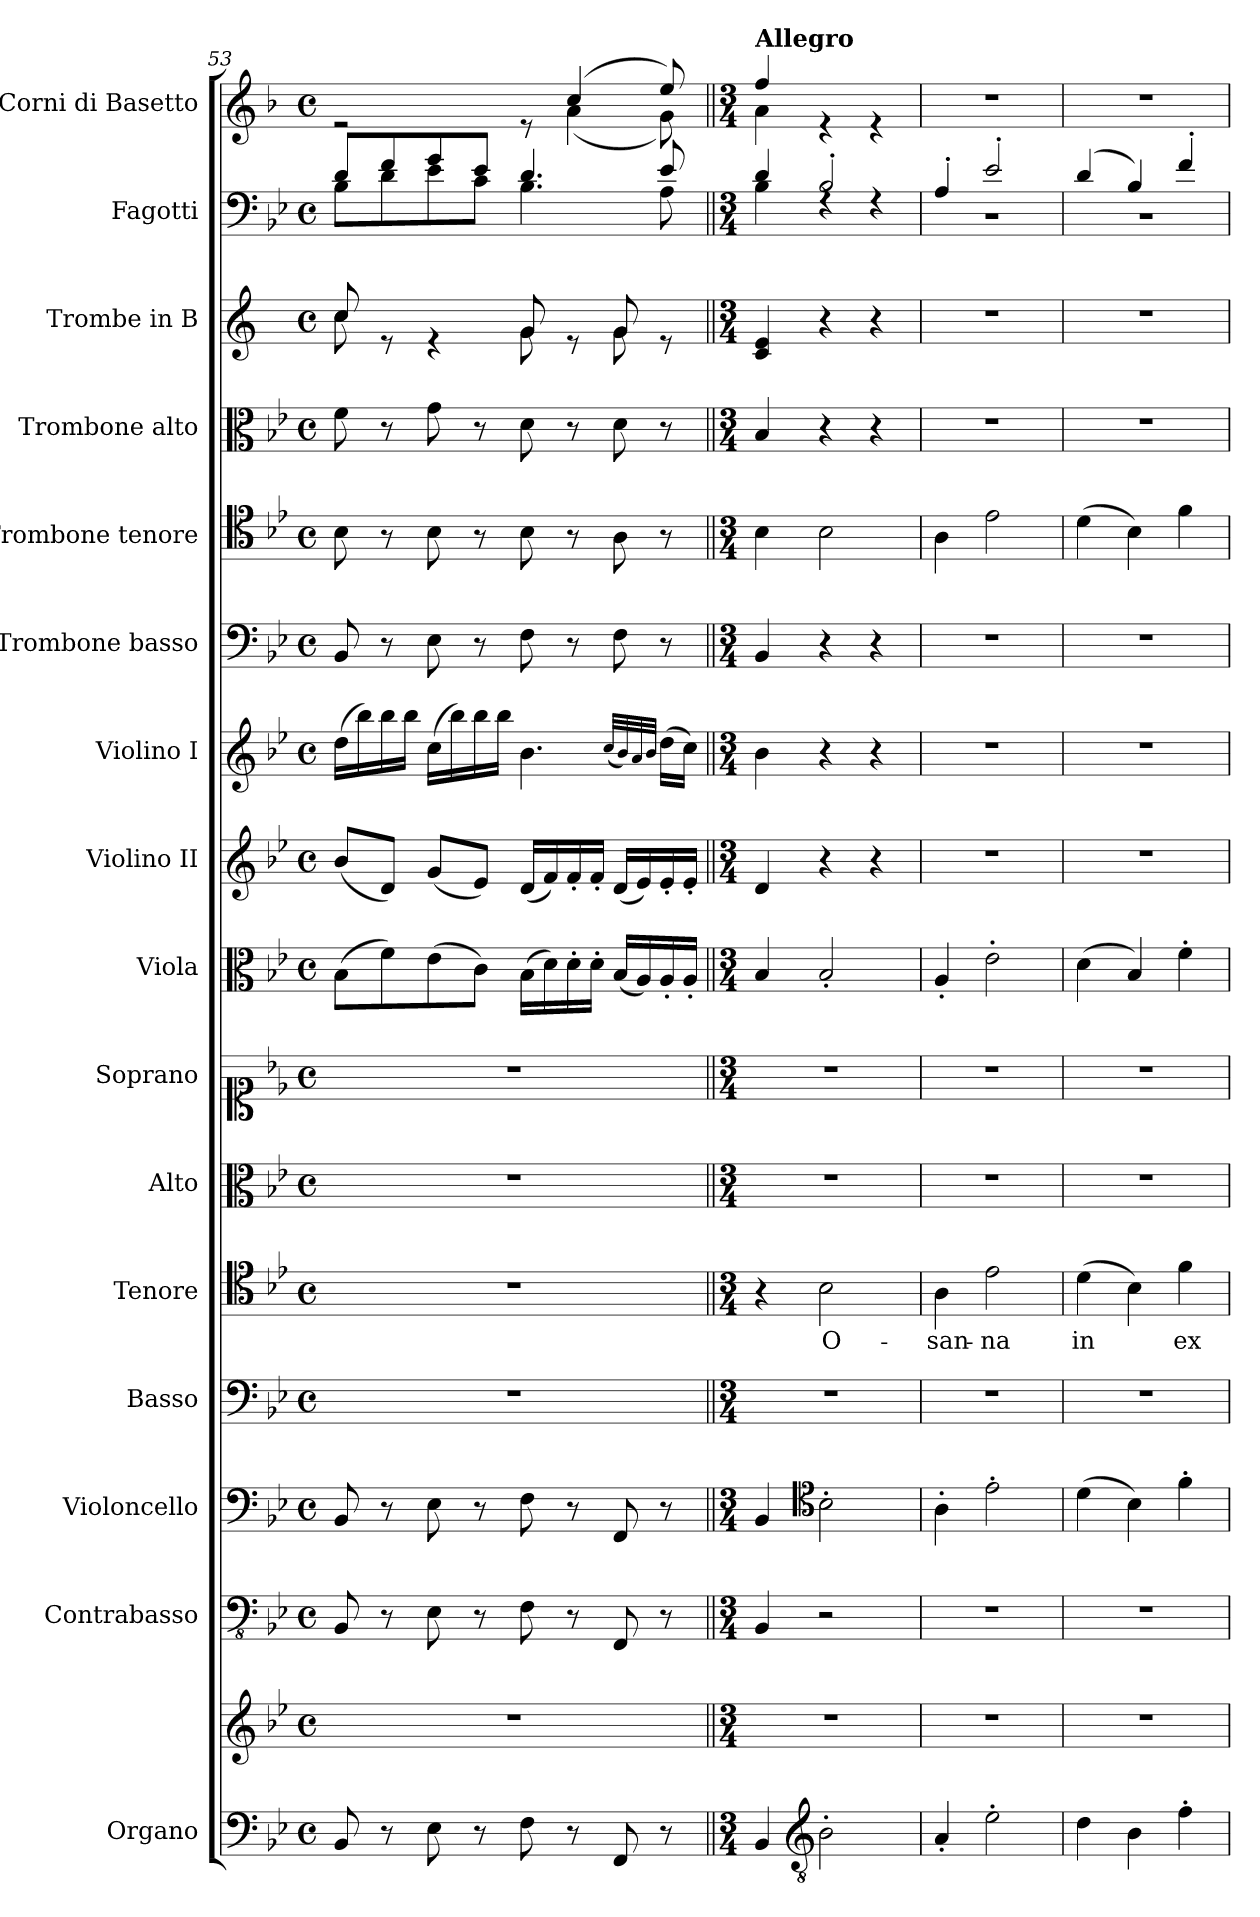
**kern	**kern	**kern	**kern	**kern	**kern	**text	**dynam	**kern	**kern	**kern	**kern	**kern	**kern	**kern	**kern	**kern	**kern	**kern	**text
*part16	*part16	*part15	*part14	*part13	*part12	*part12	*part12	*part11	*part10	*part9	*part8	*part7	*part6	*part5	*part4	*part3	*part2	*part1	*part1
*staff17	*staff16	*staff15	*staff14	*staff13	*staff12	*staff12	*staff12	*staff11	*staff10	*staff9	*staff8	*staff7	*staff6	*staff5	*staff4	*staff3	*staff2	*staff1	*staff1
*I"Organo	*	*I"Contrabasso	*I"Violoncello	*I"Basso	*I"Tenore	*	*	*I"Alto	*I"Soprano	*I"Viola	*I"Violino II	*I"Violino I	*I"Trombone basso	*I"Trombone tenore	*I"Trombone alto	*I"Trombe in B	*I"Fagotti	*I"Corni di Basetto	*
*I'Org.	*	*I'Cb.	*I'Vc.	*I'B.	*I'T.	*	*	*I'A.	*I'S.	*I'Vla.	*I'Vln. II	*I'Vln. I	*I'Tbn. B	*I'Tbn. T	*I'Tbn. A	*I'Tr. in B	*I'Fag.	*I'Cor. di B.	*
*clefF4	*clefG2	*clefFv4	*clefF4	*clefF4	*clefC4	*	*	*clefC3	*clefC1	*clefC3	*clefG2	*clefG2	*clefF4	*clefC4	*clefC3	*clefG2	*clefF4	*clefG2	*
*	*	*	*	*	*	*	*	*	*	*	*	*	*	*	*	*ITrd1c2	*	*ITrd4c7	*
*k[b-e-]	*k[b-e-]	*k[b-e-]	*k[b-e-]	*k[b-e-]	*k[b-e-]	*	*	*k[b-e-]	*k[b-e-]	*k[b-e-]	*k[b-e-]	*k[b-e-]	*k[b-e-]	*k[b-e-]	*k[b-e-]	*k[b-e-]	*k[b-e-]	*k[b-e-]	*
*M4/4	*M4/4	*M4/4	*M4/4	*M4/4	*M4/4	*	*	*M4/4	*M4/4	*M4/4	*M4/4	*M4/4	*M4/4	*M4/4	*M4/4	*M4/4	*M4/4	*M4/4	*
*met(c)	*met(c)	*met(c)	*met(c)	*met(c)	*met(c)	*	*	*met(c)	*met(c)	*met(c)	*met(c)	*met(c)	*met(c)	*met(c)	*met(c)	*met(c)	*met(c)	*met(c)	*
=53	=53	=53	=53	=53	=53	=53	=53	=53	=53	=53	=53	=53	=53	=53	=53	=53	=53	=53	=53
*	*	*	*	*	*	*	*	*	*	*	*	*	*	*	*	*^	*^	*^	*
8BB-/	1r	8BBB-/	8BB-/	1r	1r	.	.	1r	1r	(>8B-\L	(<8b-/L	(>16dd\LL	8BB-/	8B-\	8f\	8b-/	8b-\	8d/L	8B-\L	2re	8ryy	.
.	.	.	.	.	.	.	.	.	.	.	.	16bb-\)	.	.	.	.	.	.	.	.	.	.
*	*	*	*	*	*	*	*	*	*	*	*	*	*	*	*	*	*	*	*	*v	*v	*
8r	.	8r	8r	.	.	.	.	.	.	8f\)	8d/J)	16bb-\	8r	8r	8r	8re	4.ryy	8f/	8d\	.	.
.	.	.	.	.	.	.	.	.	.	.	.	16bb-\JJ	.	.	.	.	.	.	.	.	.
8E-\	.	8EE-\	8E-\	.	.	.	.	.	.	(>8e-\	(<8g/L	(>16cc\LL	8E-\	8B-\	8g\	4re	.	8g/	8e-\	.	.
.	.	.	.	.	.	.	.	.	.	.	.	16bb-\)	.	.	.	.	.	.	.	.	.
8r	.	8r	8r	.	.	.	.	.	.	8c\J)	8e-/J)	16bb-\	8r	8r	8r	.	.	8e-/J	8c\J	.	.
.	.	.	.	.	.	.	.	.	.	.	.	16bb-\JJ	.	.	.	.	.	.	.	.	.
8F\	.	8FF\	8F\	.	.	.	.	.	.	(>16B-\LL	(<16d/LL	4.b-\	8F\	8B-\	8d\	8f/	8f\	4.d/	4.B-\	8re	.
.	.	.	.	.	.	.	.	.	.	16d\)	16f/)	.	.	.	.	.	.	.	.	.	.
*	*	*	*	*	*	*	*	*	*	*	*	*	*	*	*	*	*	*	*	*^	*
8r	.	8r	8r	.	.	.	.	.	.	16d'\	16f'/	.	8r	8r	8r	8re	8ryy	.	.	(>4f/	(<4d\	.
.	.	.	.	.	.	.	.	.	.	16d'\JJ	16f'/JJ	.	.	.	.	.	.	.	.	.	.	.
8FF/	.	8FFF/	8FF/	.	.	.	.	.	.	(<16B-/LL	(<16d/LL	.	8F\	8A\	8d\	8f/	8f\	.	.	.	.	.
.	.	.	.	.	.	.	.	.	.	16A/)	16e-/)	.	.	.	.	.	.	.	.	.	.	.
.	.	.	.	.	.	.	.	.	.	.	.	(<32qcc/LLL	.	.	.	.	.	.	.	.	.	.
.	.	.	.	.	.	.	.	.	.	.	.	32qb-/)	.	.	.	.	.	.	.	.	.	.
.	.	.	.	.	.	.	.	.	.	.	.	32qa/	.	.	.	.	.	.	.	.	.	.
.	.	.	.	.	.	.	.	.	.	.	.	32qb-/JJJ	.	.	.	.	.	.	.	.	.	.
8r	.	8r	8r	.	.	.	.	.	.	16A'/	16e-'/	(>16dd\LL	8r	8r	8r	8re	8ryy	8e-/	8A\	8a/)	8c\)	.
.	.	.	.	.	.	.	.	.	.	16A'/JJ	16e-'/JJ	16cc\JJ)	.	.	.	.	.	.	.	.	.	.
*	*	*	*	*	*	*	*	*	*	*	*	*	*	*	*	*v	*v	*	*	*	*	*
=54||	=54||	=54||	=54||	=54||	=54||	=54||	=54||	=54||	=54||	=54||	=54||	=54||	=54||	=54||	=54||	=54||	=54||	=54||	=54||	=54||	=54||
*M3/4	*M3/4	*M3/4	*M3/4	*M3/4	*M3/4	*	*	*M3/4	*M3/4	*M3/4	*M3/4	*M3/4	*M3/4	*M3/4	*M3/4	*M3/4	*M3/4	*	*M3/4	*	*
!	!	!	!	!	!	!	!	!	!	!	!	!	!	!	!	!	!	!	!LO:TX:a:B:t=Allegro	!	!
!	!	!	!	!	!	!	!	!	!	!	!	!	!	!	!	!	!	!	!	!	!LO:LY:b
4BB-/	2.r	4BBB-/	4BB-/	2.r	4r	.	.	2.r	2.r	4B-/	4d/	4b-\	4BB-/	4B-\	4B-/	4B-/ 4d/	4d/	4B-\	4b-/	4d\	.
*clefGv2	*	*	*clefC4	*	*	*	*	*	*	*	*	*	*	*	*	*	*	*	*	*	*
!	!	!	!	!	!	!LO:LY:b	!LO:DY:a	!	!	!	!	!	!	!	!	!	!	!	!	!	!
2B-'\	.	2r	2B-'\	.	2B-\	O-	other-dynamics	.	.	2B-'/	4r	4r	4r	2B-\	4r	4r	2B-'/	4rF	4re	2ryy	.
.	.	.	.	.	.	.	.	.	.	.	4r	4r	4r	.	4r	4r	.	4rF	4re	.	.
*	*	*	*	*	*	*	*	*	*	*	*	*	*	*	*	*	*	*	*v	*v	*
=55	=55	=55	=55	=55	=55	=55	=55	=55	=55	=55	=55	=55	=55	=55	=55	=55	=55	=55	=55	=55
!	!	!	!	!	!	!LO:LY:b	!	!	!	!	!	!	!	!	!	!	!	!	!	!
4A'/	2.r	2.r	4A'\	2.r	4A\	-san-	.	2.r	2.r	4A'/	2.r	2.r	2.r	4A\	2.r	2.r	4A'/	2.r	2.r	.
!	!	!	!	!	!	!LO:LY:b	!	!	!	!	!	!	!	!	!	!	!	!	!	!
2e-'\	.	.	2e-'\	.	2e-\	-na	.	.	.	2e-'\	.	.	.	2e-\	.	.	2e-'/	.	.	.
=56	=56	=56	=56	=56	=56	=56	=56	=56	=56	=56	=56	=56	=56	=56	=56	=56	=56	=56	=56	=56
!	!	!	!	!	!	!LO:LY:b	!	!	!	!	!	!	!	!	!	!	!	!	!	!
4d\	2.r	2.r	(>4d\	2.r	(>4d\	in	.	2.r	2.r	(>4d\	2.r	2.r	2.r	(>4d\	2.r	2.r	(>4d/	2.r	2.r	.
4B-\	.	.	4B-\)	.	4B-\)	.	.	.	.	4B-/)	.	.	.	4B-\)	.	.	4B-/)	.	.	.
!	!	!	!	!	!	!LO:LY:b	!	!	!	!	!	!	!	!	!	!	!	!	!	!
4f'\	.	.	4f'\	.	4f\	ex-	.	.	.	4f'\	.	.	.	4f\	.	.	4f'/	.	.	.
*	*	*	*	*	*	*	*	*	*	*	*	*	*	*	*	*	*v	*v	*	*
=	=	=	=	=	=	=	=	=	=	=	=	=	=	=	=	=	=	=	=
*-	*-	*-	*-	*-	*-	*-	*-	*-	*-	*-	*-	*-	*-	*-	*-	*-	*-	*-	*-
